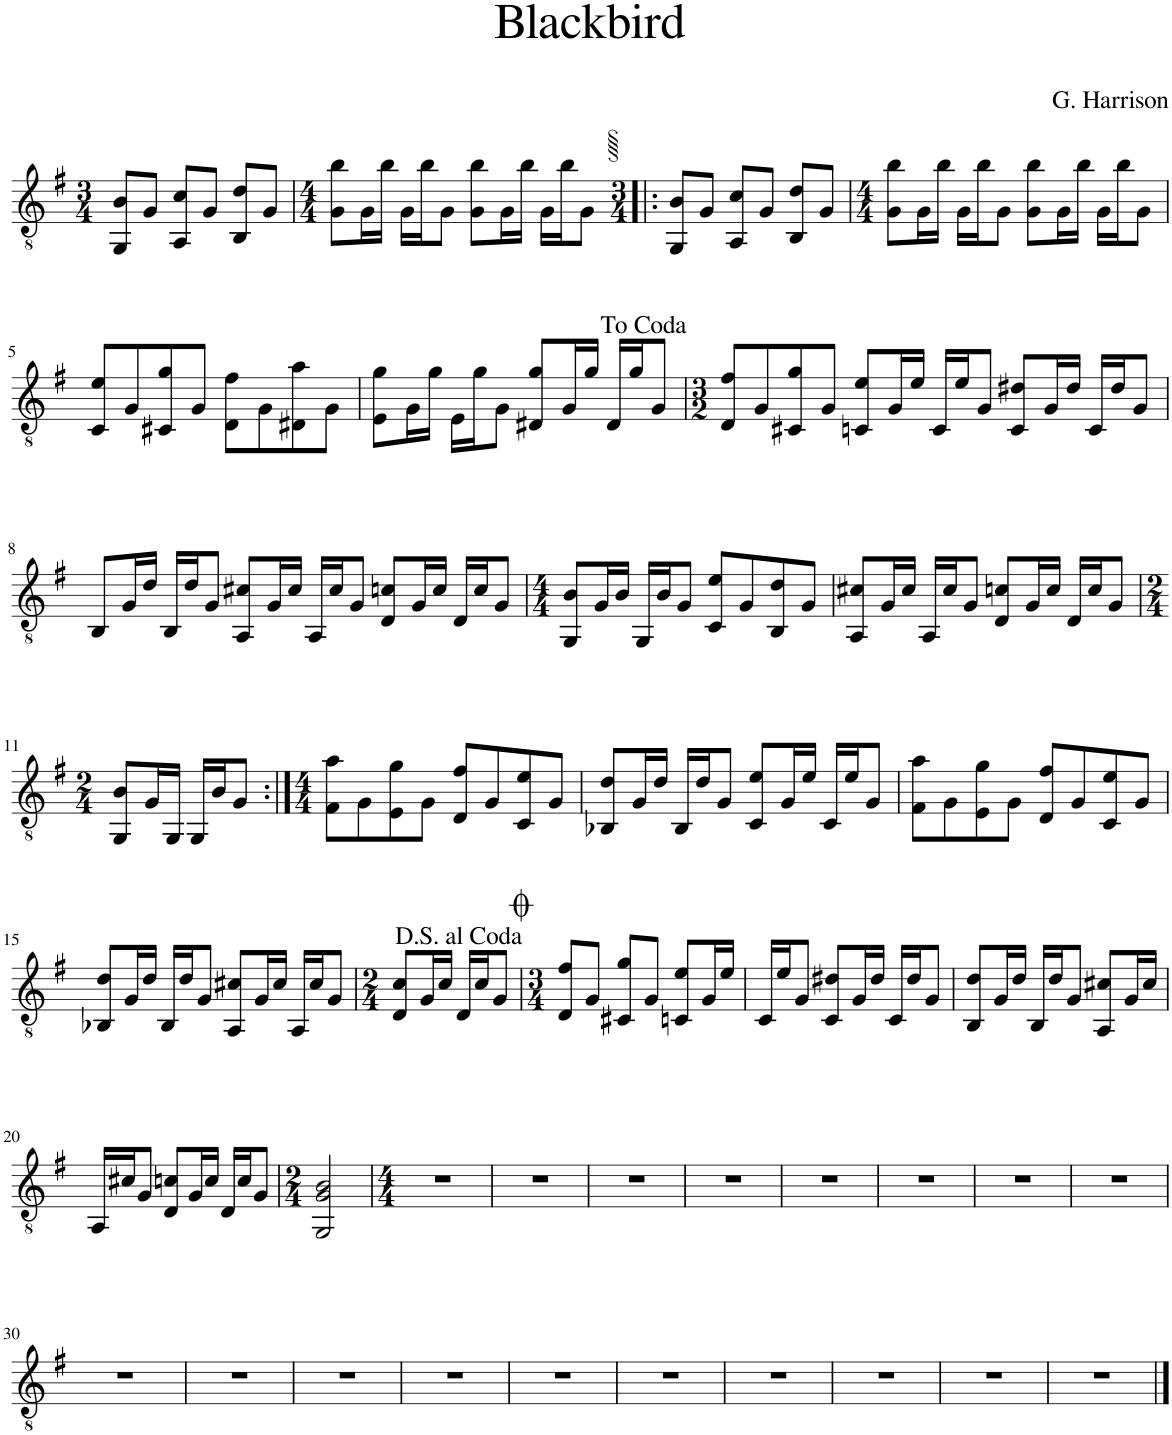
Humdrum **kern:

**kern
*part1
*staff1
*I"Classical Guitar
*I'Guit.
*clefGv2
*k[f#]
*M3/4
=1
8GG/ 8B/L
8G/J
8AA/ 8c/L
8G/J
8BB/ 8d/L
8G/J
=2
*M4/4
8G\ 8b\L
16G\L
16b\JJ
16G\LL
16b\J
8G\J
8G\ 8b\L
16G\L
16b\JJ
16G\LL
16b\J
8G\J
=3!|:
*M3/4
8GG/ 8B/L
8G/J
8AA/ 8c/L
8G/J
8BB/ 8d/L
8G/J
=4
*M4/4
8G\ 8b\L
16G\L
16b\JJ
16G\LL
16b\J
8G\J
8G\ 8b\L
16G\L
16b\JJ
16G\LL
16b\J
8G\J
!!LO:LB:g=z
=5
8C/ 8e/L
8G/
8C#X/ 8g/
8G/J
8D\ 8f#\L
8G\
8D#X\ 8a\
8G\J
=6
8E\ 8g\L
16G\L
16g\JJ
16E\LL
16g\J
8G\J
8D#X/ 8g/L
16G/L
16g/JJ
16D#/LL
16g/J
8G/J
=7
*M3/2
8D/ 8f#/L
8G/
8C#X/ 8g/
8G/J
8Cn/ 8e/L
16G/L
16e/JJ
16C/LL
16e/J
8G/J
8C/ 8d#X/L
16G/L
16d#/JJ
16C/LL
16d#/J
8G/J
!!LO:LB:g=z
=8
8BB/L
16G/L
16d/JJ
16BB/LL
16d/J
8G/J
8AA/ 8c#X/L
16G/L
16c#/JJ
16AA/LL
16c#/J
8G/J
8D/ 8cn/L
16G/L
16c/JJ
16D/LL
16c/J
8G/J
=9
*M4/4
8GG/ 8B/L
16G/L
16B/JJ
16GG/LL
16B/J
8G/J
8C/ 8e/L
8G/
8BB/ 8d/
8G/J
=10
8AA/ 8c#X/L
16G/L
16c#/JJ
16AA/LL
16c#/J
8G/J
8D/ 8cn/L
16G/L
16c/JJ
16D/LL
16c/J
8G/J
!!LO:LB:g=z
=11
*M2/4
8GG/ 8B/L
16G/L
16GG/JJ
16GG/LL
16B/J
8G/J
=12:|!
*M4/4
8F#\ 8a\L
8G\
8E\ 8g\
8G\J
8D/ 8f#/L
8G/
8C/ 8e/
8G/J
=13
8BB-X/ 8d/L
16G/L
16d/JJ
16BB-/LL
16d/J
8G/J
8C/ 8e/L
16G/L
16e/JJ
16C/LL
16e/J
8G/J
=14
8F#\ 8a\L
8G\
8E\ 8g\
8G\J
8D/ 8f#/L
8G/
8C/ 8e/
8G/J
!!LO:LB:g=z
=15
8BB-X/ 8d/L
16G/L
16d/JJ
16BB-/LL
16d/J
8G/J
8AA/ 8c#X/L
16G/L
16c#/JJ
16AA/LL
16c#/J
8G/J
=16
*M2/4
8D/ 8c/L
16G/L
16c/JJ
16D/LL
16c/J
8G/J
=17
*M3/4
8D/ 8f#/L
8G/J
8C#X/ 8g/L
8G/J
8Cn/ 8e/L
16G/L
16e/JJ
=18
16C/LL
16e/J
8G/J
8C/ 8d#X/L
16G/L
16d#/JJ
16C/LL
16d#/J
8G/J
=19
8BB/ 8d/L
16G/L
16d/JJ
16BB/LL
16d/J
8G/J
8AA/ 8c#X/L
16G/L
16c#/JJ
!!LO:LB:g=z
=20
16AA/LL
16c#X/J
8G/J
8D/ 8cn/L
16G/L
16c/JJ
16D/LL
16c/J
8G/J
=21
*M2/4
2GG/ 2G/ 2B/
=22
*M4/4
1r
=23
1r
=24
1r
=25
1r
=26
1r
=27
1r
=28
1r
=29
1r
!!LO:LB:g=z
=30
1r
=31
1r
=32
1r
=33
1r
=34
1r
=35
1r
=36
1r
=37
1r
=38
1r
=39
1r
==
*-
